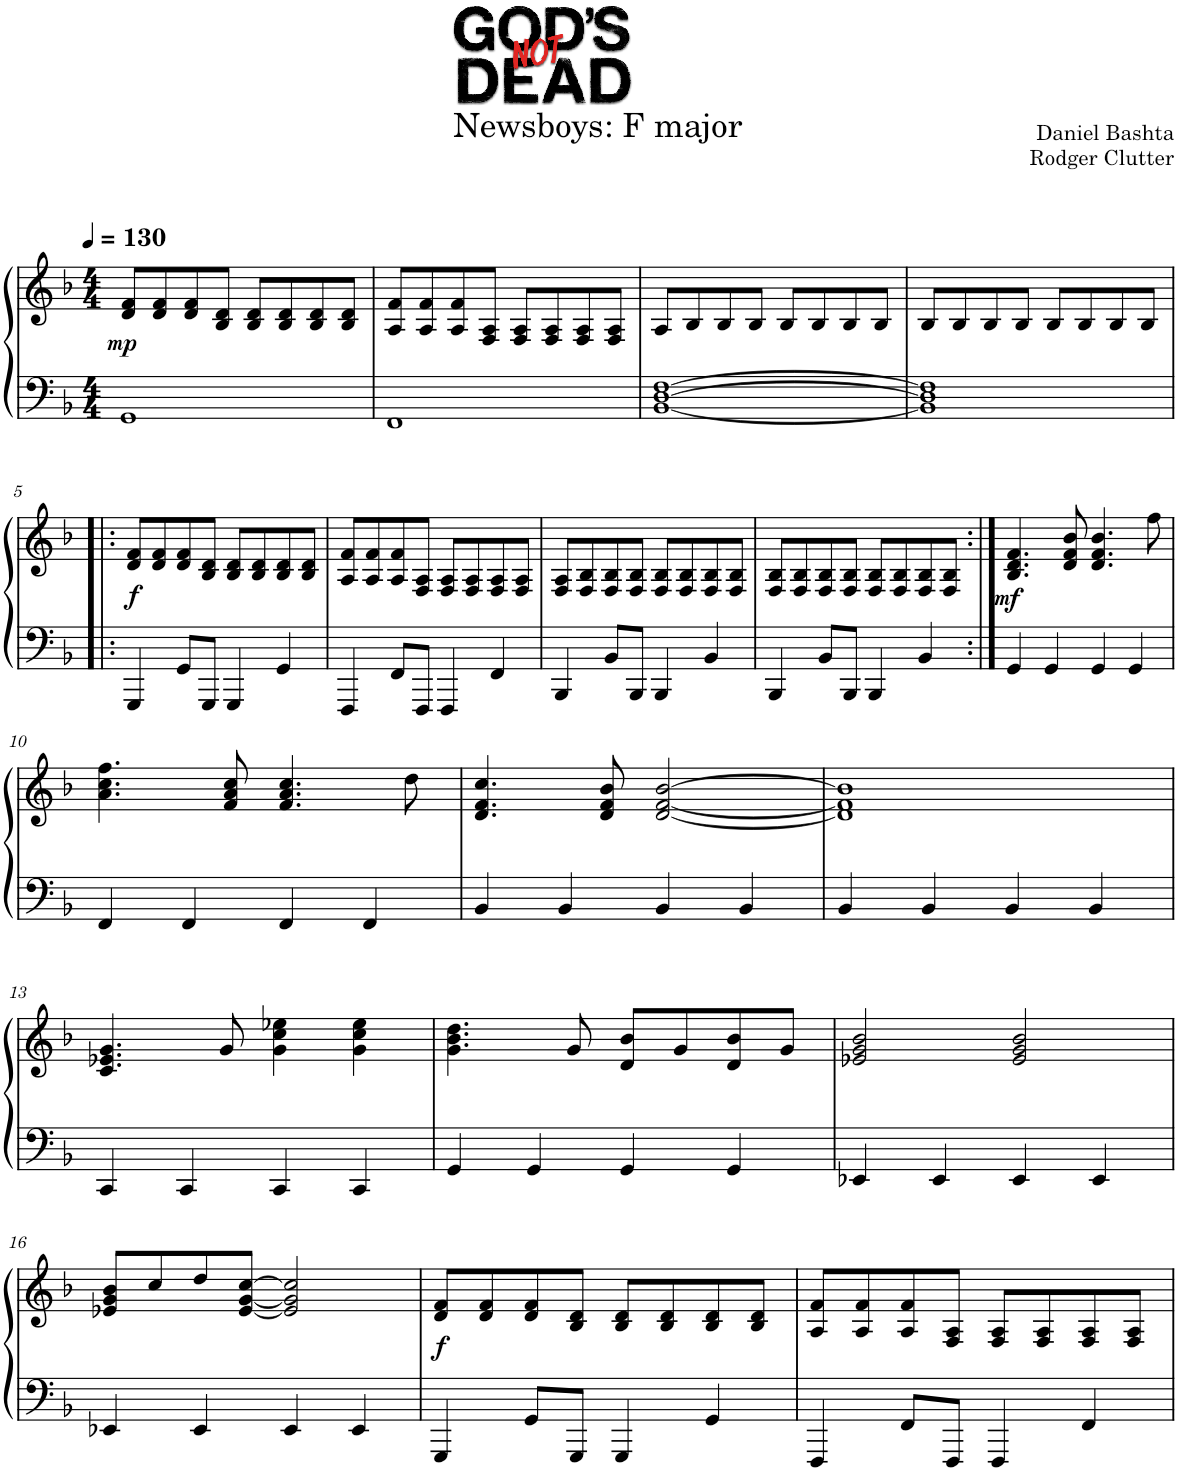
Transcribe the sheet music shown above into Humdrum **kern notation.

**kern	**kern	**dynam
*part1	*part1	*part1
*staff2	*staff1	*staff1/2
*I"Piano	*	*
*I'Pno.	*	*
*clefF4	*clefG2	*
*k[b-]	*k[b-]	*
*M4/4	*M4/4	*
*MM130	*MM130	*
=1	=1	=1
!	!	!LO:DY:a=2
1GG	8d/ 8f/L	mp
.	8d/ 8f/	.
.	8d/ 8f/	.
.	8B-/ 8d/J	.
.	8B-/ 8d/L	.
.	8B-/ 8d/	.
.	8B-/ 8d/	.
.	8B-/ 8d/J	.
=2	=2	=2
1FF	8A/ 8f/L	.
.	8A/ 8f/	.
.	8A/ 8f/	.
.	8F/ 8A/J	.
.	8F/ 8A/L	.
.	8F/ 8A/	.
.	8F/ 8A/	.
.	8F/ 8A/J	.
=3	=3	=3
[1BB- [1D [1F	8A/L	.
.	8B-/	.
.	8B-/	.
.	8B-/J	.
.	8B-/L	.
.	8B-/	.
.	8B-/	.
.	8B-/J	.
=4	=4	=4
1BB-] 1D] 1F]	8B-/L	.
.	8B-/	.
.	8B-/	.
.	8B-/J	.
.	8B-/L	.
.	8B-/	.
.	8B-/	.
.	8B-/J	.
!!LO:LB:g=z
=5!|:	=5!|:	=5!|:
!	!	!LO:DY:a=2
4GGG/	8d/ 8f/L	f
.	8d/ 8f/	.
8GG/L	8d/ 8f/	.
8GGG/J	8B-/ 8d/J	.
4GGG/	8B-/ 8d/L	.
.	8B-/ 8d/	.
4GG/	8B-/ 8d/	.
.	8B-/ 8d/J	.
=6	=6	=6
4FFF/	8A/ 8f/L	.
.	8A/ 8f/	.
8FF/L	8A/ 8f/	.
8FFF/J	8F/ 8A/J	.
4FFF/	8F/ 8A/L	.
.	8F/ 8A/	.
4FF/	8F/ 8A/	.
.	8F/ 8A/J	.
=7	=7	=7
4BBB-/	8F/ 8A/L	.
.	8F/ 8B-/	.
8BB-/L	8F/ 8B-/	.
8BBB-/J	8F/ 8B-/J	.
4BBB-/	8F/ 8B-/L	.
.	8F/ 8B-/	.
4BB-/	8F/ 8B-/	.
.	8F/ 8B-/J	.
=8	=8	=8
4BBB-/	8F/ 8B-/L	.
.	8F/ 8B-/	.
8BB-/L	8F/ 8B-/	.
8BBB-/J	8F/ 8B-/J	.
4BBB-/	8F/ 8B-/L	.
.	8F/ 8B-/	.
4BB-/	8F/ 8B-/	.
.	8F/ 8B-/J	.
=9:|!	=9:|!	=9:|!
!	!	!LO:DY:a=2
4GG/	4.B-/ 4.d/ 4.f/	mf
4GG/	.	.
.	8d/ 8f/ 8b-/	.
4GG/	4.d/ 4.f/ 4.b-/	.
4GG/	.	.
.	8ff\	.
!!LO:LB:g=z
=10	=10	=10
4FF/	4.a\ 4.cc\ 4.ff\	.
4FF/	.	.
.	8f/ 8a/ 8cc/	.
4FF/	4.f/ 4.a/ 4.cc/	.
4FF/	.	.
.	8dd\	.
=11	=11	=11
4BB-/	4.d/ 4.f/ 4.cc/	.
4BB-/	.	.
.	8d/ 8f/ 8b-/	.
4BB-/	[2d/ [2f/ [2b-/	.
4BB-/	.	.
=12	=12	=12
4BB-/	1d] 1f] 1b-]	.
4BB-/	.	.
4BB-/	.	.
4BB-/	.	.
!!LO:LB:g=z
=13	=13	=13
4CC/	4.c/ 4.e-X/ 4.g/	.
4CC/	.	.
.	8g/	.
4CC/	4g\ 4cc\ 4ee-X\	.
4CC/	4g\ 4cc\ 4ee-\	.
=14	=14	=14
4GG/	4.g\ 4.b-\ 4.dd\	.
4GG/	.	.
.	8g/	.
4GG/	8d/ 8b-/L	.
.	8g/	.
4GG/	8d/ 8b-/	.
.	8g/J	.
=15	=15	=15
4EE-X/	2e-X/ 2g/ 2b-/	.
4EE-/	.	.
4EE-/	2e-/ 2g/ 2b-/	.
4EE-/	.	.
!!LO:LB:g=z
=16	=16	=16
4EE-X/	8e-X/ 8g/ 8b-/L	.
.	8cc/	.
4EE-/	8dd/	.
.	[8e-/ [8g/ [8cc/J	.
4EE-/	2e-/] 2g/] 2cc/]	.
4EE-/	.	.
=17	=17	=17
!	!	!LO:DY:a=2
4GGG/	8d/ 8f/L	f
.	8d/ 8f/	.
8GG/L	8d/ 8f/	.
8GGG/J	8B-/ 8d/J	.
4GGG/	8B-/ 8d/L	.
.	8B-/ 8d/	.
4GG/	8B-/ 8d/	.
.	8B-/ 8d/J	.
=18	=18	=18
4FFF/	8A/ 8f/L	.
.	8A/ 8f/	.
8FF/L	8A/ 8f/	.
8FFF/J	8F/ 8A/J	.
4FFF/	8F/ 8A/L	.
.	8F/ 8A/	.
4FF/	8F/ 8A/	.
.	8F/ 8A/J	.
=	=	=
*-	*-	*-
